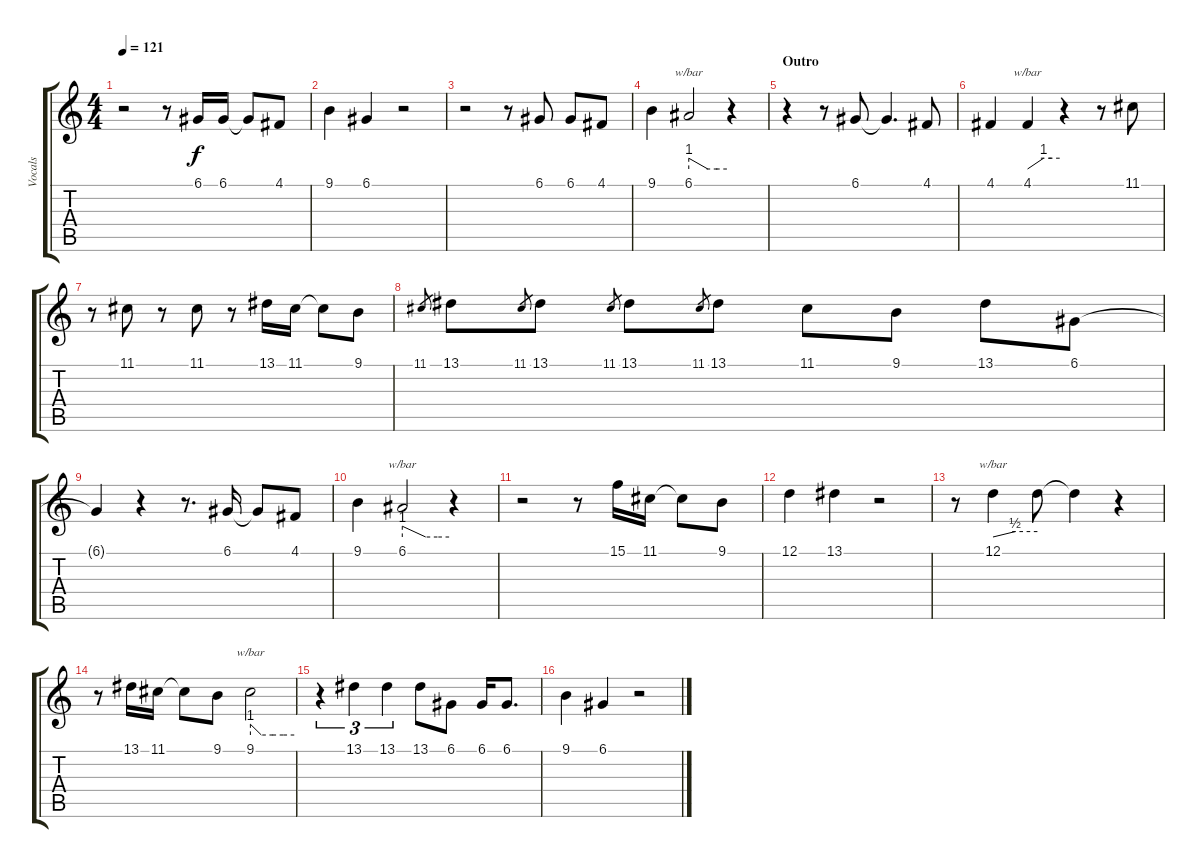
\track ("Vocals" "Vocals") {instrument lead2sawtooth}
\staff {score tabs}
\tuning (D4 A3 F3 C3 G2 D2) {hide}
\ts (4 4)
\tempo 121
\clef g2
\ks c
r.2{dy f} r.8 6.1.16 6.1.16 6.1{t}.8 4.1.8 |
9.1.4 6.1.4 r.2 |
r.2 r.8 6.1.8 6.1.8 4.1.8 |
9.1.4 6.1.2{tbe (custom default 0 4 30 0 45 0 60 0)} r.4 |
\section ("" "Outro")
r.4 r.8 6.1.8 6.1{t}.4{d} 4.1.8 |
4.1.4 4.1.4{tbe (custom default 0 0 30 4 45 4 60 4)} r.4 r.8 11.1.8 |
r.8 11.1.8 r.8 11.1.8 r.8 13.1.16 11.1.16 11.1{t}.8 9.1.8 |
11.1.8{gr} 13.1.8 11.1.8{gr} 13.1.8 11.1.8{gr} 13.1.8 11.1.8{gr} 13.1.8 11.1.8 9.1.8 13.1.8 6.1.8 |
6.1{t}.4 r.4 r.8{d} 6.1.16 6.1{t}.8 4.1.8 |
9.1.4 6.1.2{tbe (custom default 0 4 30 0 45 0 60 0)} r.4 |
r.2 r.8 15.1.16 11.1.16 11.1{t}.8 9.1.8 |
12.1.4 13.1.4 r.2 |
r.8 12.1.4{tbe (custom default 0 0 30 2 60 2)} 12.1{t}.8 12.1{t}.4 r.4 |
r.8 13.1.16 11.1.16 11.1{t}.8 9.1.8 9.1.2{tbe (custom default 0 4 15 0 31 0 45 0 60 0)} |
r.4{tu (3 2)} 13.1.4{tu (3 2)} 13.1.4{tu (3 2)} 13.1.8 6.1.8 6.1.16 6.1.8{d} |
9.1.4 6.1.4 r.2
